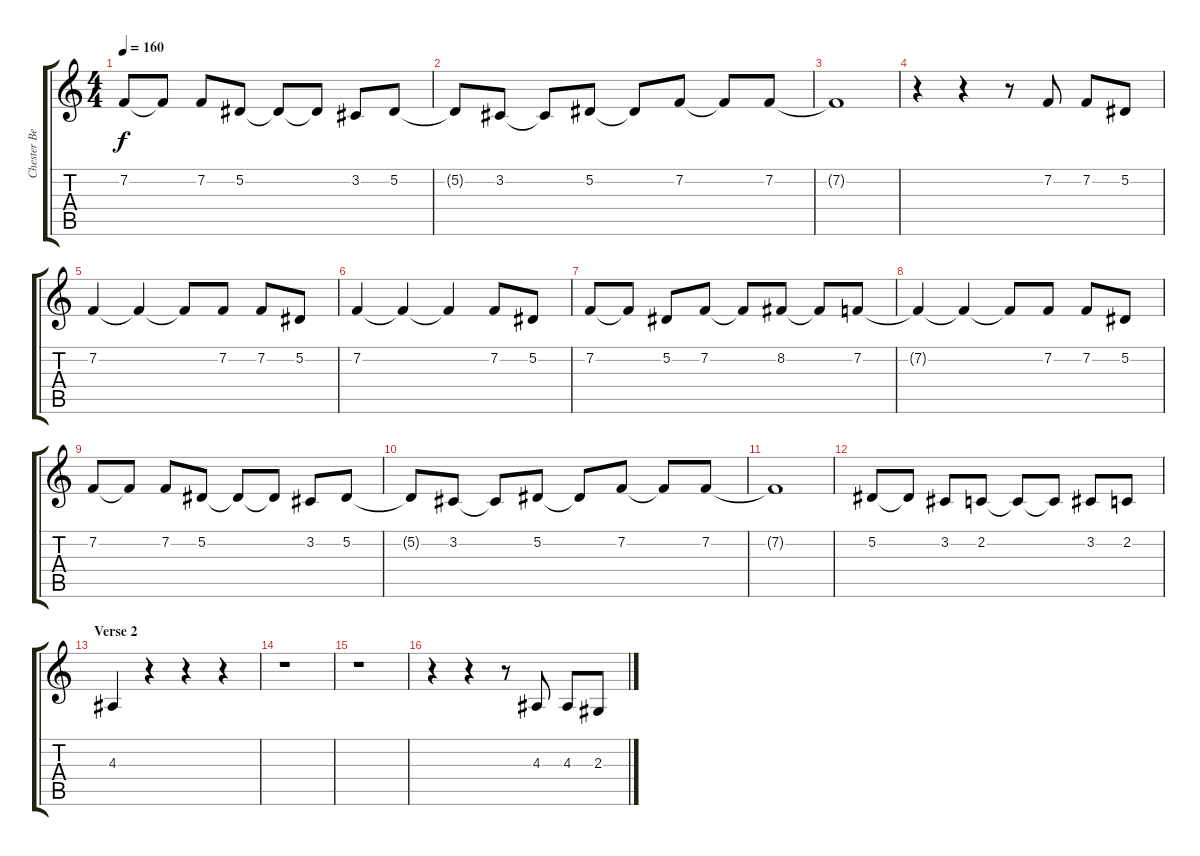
\track ("Chester Bennington (Vocals)" "Chester Be") {instrument harmonica}
\staff {score tabs}
\tuning (Eb4 Bb3 Gb3 Db3 Ab2 Eb2) {hide}
\ts (4 4)
\tempo 160
\clef g2
\ks c
7.2.8{dy f} 7.2{t}.8 7.2.8 5.2.8 5.2{t}.8 5.2{t}.8 3.2.8 5.2.8 |
5.2{t}.8 3.2.8 3.2{t}.8 5.2.8 5.2{t}.8 7.2.8 7.2{t}.8 7.2.8 |
7.2{t}.1 |
r.4 r.4 r.8 7.2.8 7.2.8 5.2.8 |
7.2.4 7.2{t}.4 7.2{t}.8 7.2.8 7.2.8 5.2.8 |
7.2.4 7.2{t}.4 7.2{t}.4 7.2.8 5.2.8 |
7.2.8 7.2{t}.8 5.2.8 7.2.8 7.2{t}.8 8.2.8 8.2{t}.8 7.2.8 |
7.2{t}.4 7.2{t}.4 7.2{t}.8 7.2.8 7.2.8 5.2.8 |
7.2.8 7.2{t}.8 7.2.8 5.2.8 5.2{t}.8 5.2{t}.8 3.2.8 5.2.8 |
5.2{t}.8 3.2.8 3.2{t}.8 5.2.8 5.2{t}.8 7.2.8 7.2{t}.8 7.2.8 |
7.2{t}.1 |
5.2.8 5.2{t}.8 3.2.8 2.2.8 2.2{t}.8 2.2{t}.8 3.2.8 2.2.8 |
\section ("" "Verse 2")
4.3.4 r.4 r.4 r.4 |
r.1 |
r.1 |
r.4 r.4 r.8 4.3.8 4.3.8 2.3.8
